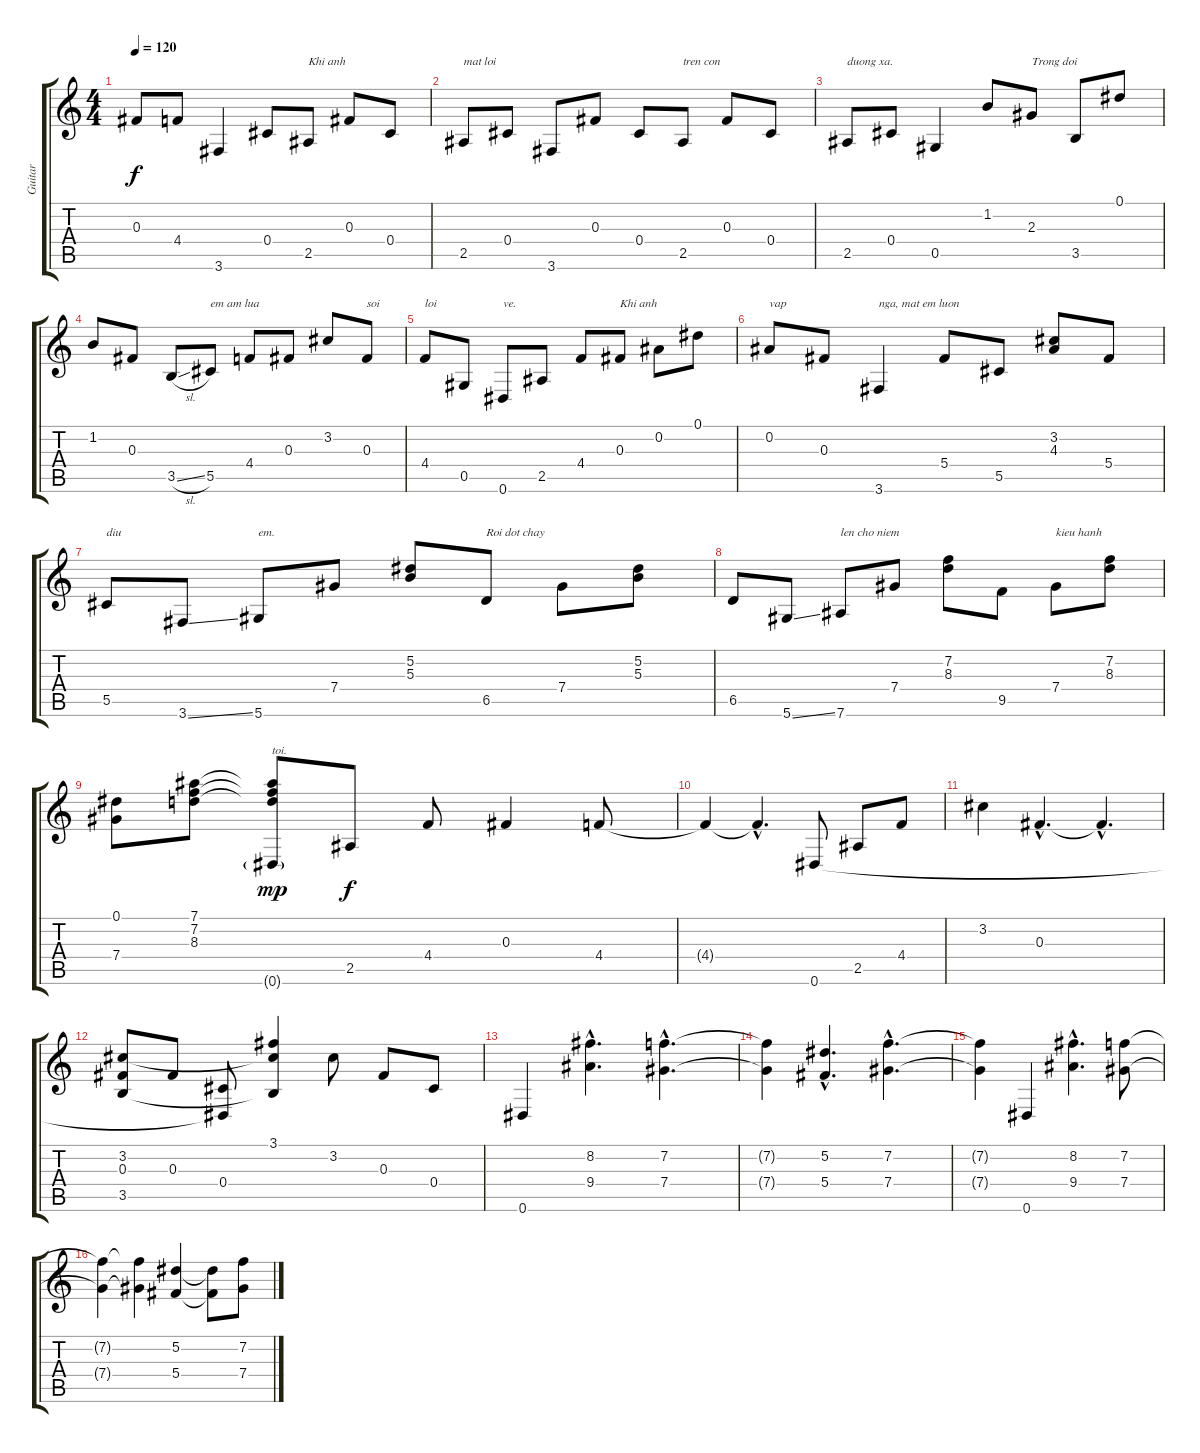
\track ("Guitar" "Guitar") {instrument acousticguitarnylon}
\staff {score tabs}
\tuning (Eb4 Bb3 Gb3 Db3 Ab2 Eb2) {hide}
\ts (4 4)
\tempo 120
\clef g2
\ks c
0.3.8{dy f} 4.4.8 3.6.4 0.4.8 2.5.8{txt "Khi anh"} 0.3.8 0.4.8 |
2.5.8{txt "mat loi"} 0.4.8 3.6.8 0.3.8 0.4.8 2.5.8{txt "tren con"} 0.3.8 0.4.8 |
2.5.8{txt "duong xa."} 0.4.8 0.5.4 1.2.8 2.3.8{txt "Trong doi"} 3.5.8 0.1.8 |
1.2.8 0.3.8 3.5{sl}.8 5.5.8{txt "em am lua "} 4.4.8 0.3.8 3.2.8 0.3.8{txt "soi"} |
4.4.8{txt "loi"} 0.5.8 0.6.8{txt "ve."} 2.5.8 4.4.8 0.3.8{txt "Khi anh"} 0.2.8 0.1.8 |
0.2.8{txt "vap"} 0.3.8 3.6.4{txt "nga, mat em luon "} 5.4.8 5.5.8 (3.2 4.3).8 5.4.8 |
5.5.8{txt "diu"} 3.6{ss}.8 5.6.8{txt "em."} 7.4.8 (5.2 5.3).8 6.5.8{txt "Roi dot chay "} 7.4.8 (5.2 5.3).8 |
6.5.8 5.6{ss}.8 7.6.8{txt "len cho niem"} 7.4.8 (7.2 8.3).8 9.5.8 7.4.8{txt "kieu hanh"} (7.2 8.3).8 |
(0.1 7.4).8 (7.1 7.2 8.3).8 (7.1{t} 7.2{t} 8.3{t} 0.6{g}).8{txt "toi." dy mp} 2.5.8{dy f} 4.4.8 0.3.4 4.4.8 |
4.4{t}.4 4.4{hac t}.4{d} 0.6.8 2.5.8 4.4.8 |
3.2.4 0.3{hac}.4{d} 0.3{hac t}.4{d} |
(3.2 0.3 3.5).8 0.3.8 (0.4 0.6{t}).8 (3.1 3.2{t} 3.5{t}).4 3.2.8 0.3.8 0.4.8 |
0.6.4 (8.2{hac} 9.4{hac}).4{d} (7.2{hac} 7.4{hac}).4{d} |
(7.2{t} 7.4{t}).4 (5.2{hac} 5.4{hac}).4{d} (7.2{hac} 7.4{hac}).4{d} |
(7.2{t} 7.4{t}).4 0.6.4 (8.2{hac} 9.4{hac}).4{d} (7.2 7.4).8 |
(7.2{t} 7.4{t}).4 (7.2{t} 7.4{t}).4 (5.2 5.4).4 (5.2{t} 5.4{t}).8 (7.2 7.4).8
